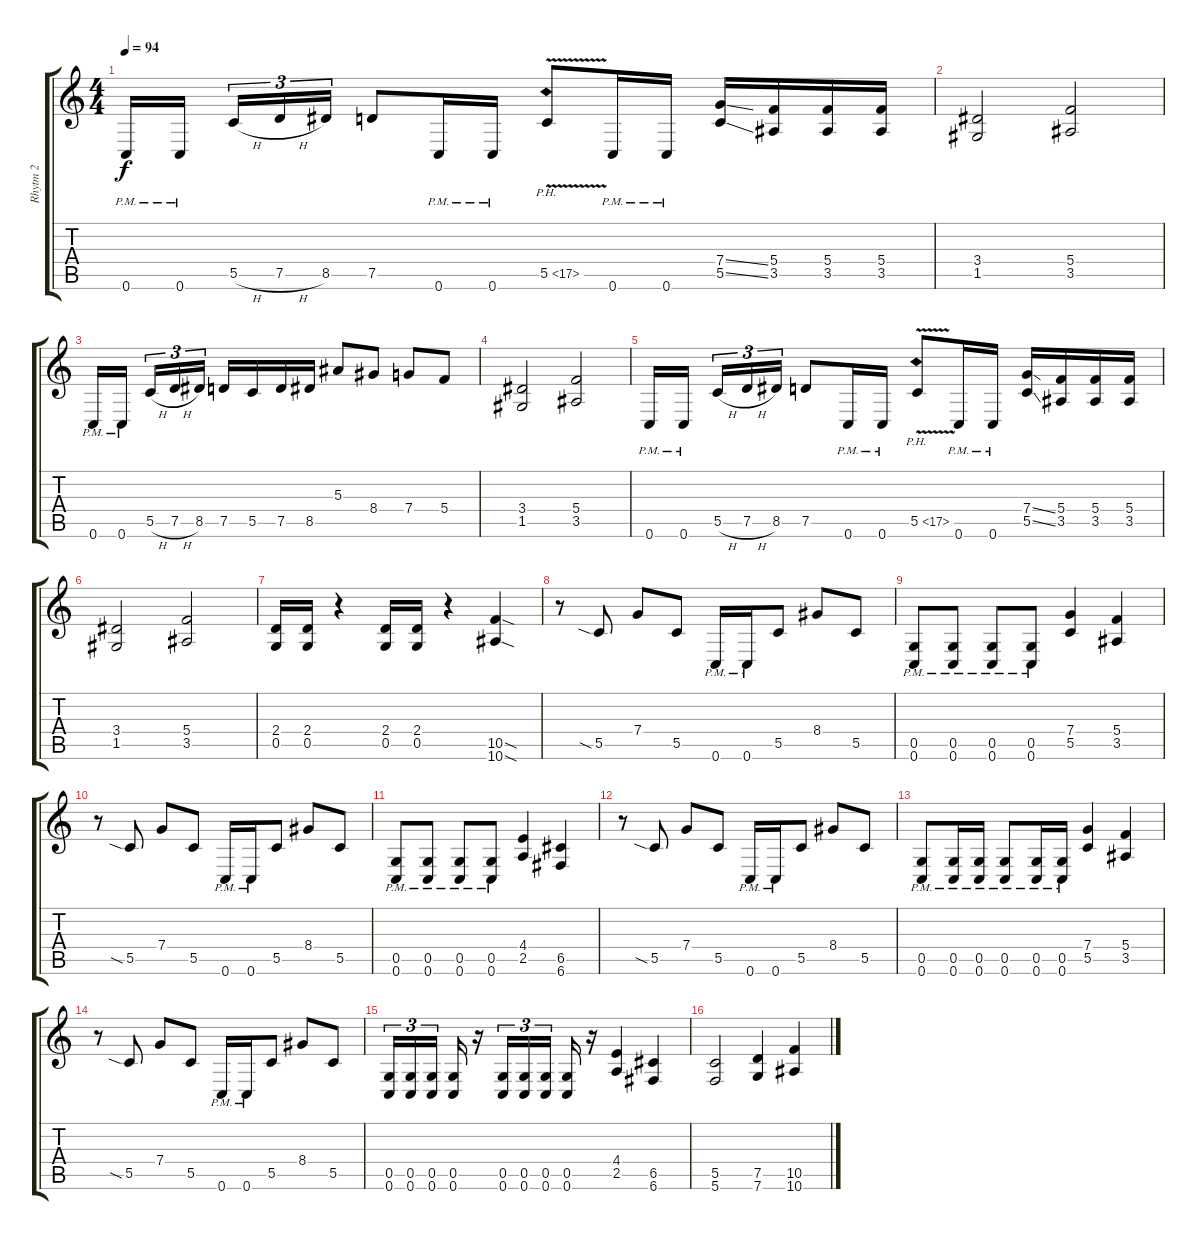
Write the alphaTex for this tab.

\track ("Rhytm 2" "Rhytm 2") {instrument distortionguitar}
\staff {score tabs}
\tuning (D4 A3 F3 C3 G2 C2) {hide}
\ts (4 4)
\tempo 94
\clef g2
\ks c
0.6{pm}.16{dy f} 0.6{pm}.16{beam splitsecondary} 5.5{h}.16{tu (3 2)} 7.5{h}.16{tu (3 2)} 8.5.16{tu (3 2)} 7.5.8 0.6{pm}.16 0.6{pm}.16 5.5{ph 12 v}.8 0.6{pm}.16 0.6{pm}.16 (7.4{ss} 5.5{ss}).16 (5.4 3.5).16 (5.4 3.5).16 (5.4 3.5).16 |
(3.4 1.5).2 (5.4 3.5).2 |
0.6{pm}.16 0.6{pm}.16{beam splitsecondary} 5.5{h}.16{tu (3 2)} 7.5{h}.16{tu (3 2)} 8.5.16{tu (3 2)} 7.5.16 5.5.16 7.5.16 8.5.16 5.3.8 8.4.8 7.4.8 5.4.8 |
(3.4 1.5).2 (5.4 3.5).2 |
0.6{pm}.16 0.6{pm}.16{beam splitsecondary} 5.5{h}.16{tu (3 2)} 7.5{h}.16{tu (3 2)} 8.5.16{tu (3 2)} 7.5.8 0.6{pm}.16 0.6{pm}.16 5.5{ph 12 v}.8 0.6{pm}.16 0.6{pm}.16 (7.4{ss} 5.5{ss}).16 (5.4 3.5).16 (5.4 3.5).16 (5.4 3.5).16 |
(3.4 1.5).2 (5.4 3.5).2 |
(2.4 0.5).16 (2.4 0.5).16 r.4 (2.4 0.5).16 (2.4 0.5).16 r.4 (10.5{sod} 10.6{sod}).4 |
r.8 5.5{sia}.8 7.4.8 5.5.8 0.6{pm}.16 0.6{pm}.16 5.5.8 8.4.8 5.5.8 |
(0.5{pm} 0.6{pm}).8 (0.5{pm} 0.6{pm}).8 (0.5{pm} 0.6{pm}).8 (0.5{pm} 0.6{pm}).8 (7.4 5.5).4 (5.4 3.5).4 |
r.8 5.5{sia}.8 7.4.8 5.5.8 0.6{pm}.16 0.6{pm}.16 5.5.8 8.4.8 5.5.8 |
(0.5{pm} 0.6{pm}).8 (0.5{pm} 0.6{pm}).8 (0.5{pm} 0.6{pm}).8 (0.5{pm} 0.6{pm}).8 (4.4 2.5).4 (6.5 6.6).4 |
r.8 5.5{sia}.8 7.4.8 5.5.8 0.6{pm}.16 0.6{pm}.16 5.5.8 8.4.8 5.5.8 |
(0.5{pm} 0.6{pm}).8 (0.5{pm} 0.6{pm}).16 (0.5{pm} 0.6{pm}).16 (0.5{pm} 0.6{pm}).8 (0.5{pm} 0.6{pm}).16 (0.5{pm} 0.6{pm}).16 (7.4 5.5).4 (5.4 3.5).4 |
r.8 5.5{sia}.8 7.4.8 5.5.8 0.6{pm}.16 0.6{pm}.16 5.5.8 8.4.8 5.5.8 |
(0.5 0.6).16{tu (3 2)} (0.5 0.6).16{tu (3 2)} (0.5 0.6).16{tu (3 2) beam splitsecondary} (0.5 0.6).16 r.16 (0.5 0.6).16{tu (3 2)} (0.5 0.6).16{tu (3 2)} (0.5 0.6).16{tu (3 2) beam splitsecondary} (0.5 0.6).16 r.16 (4.4 2.5).4 (6.5 6.6).4 |
(5.5 5.6).2 (7.5 7.6).4 (10.5 10.6).4
